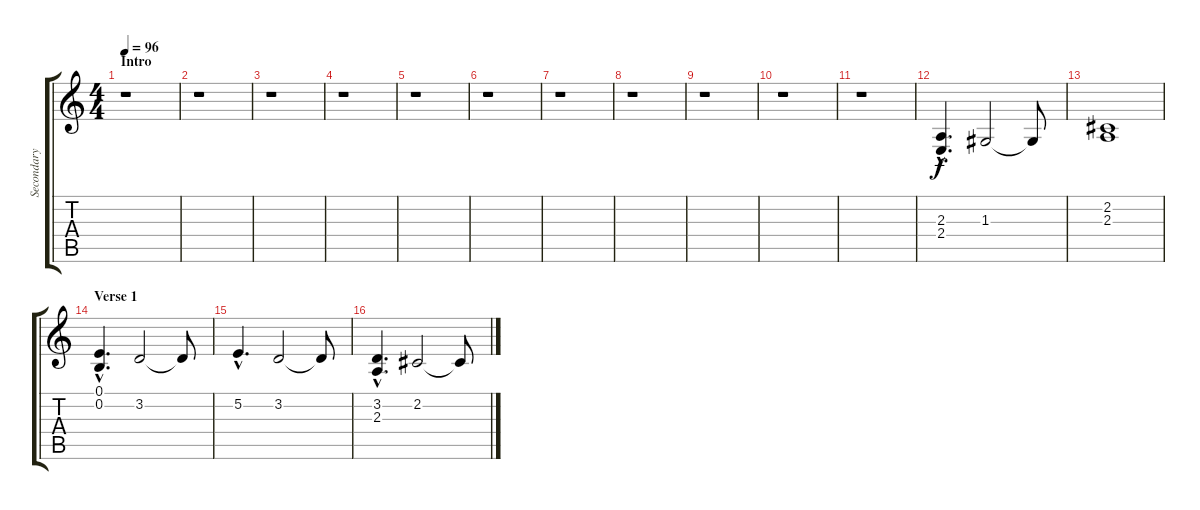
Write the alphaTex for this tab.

\track ("Secondary Keyboards" "Secondary ") {instrument synthbrass1}
\staff {score tabs}
\tuning (E4 B3 G3 D3 A2 E2) {hide}
\ts (4 4)
\section ("" "Intro")
\tempo 96
\clef g2
\ks c
r.1{dy f instrument synthbrass1} |
r.1 |
r.1 |
r.1 |
r.1 |
r.1 |
r.1 |
r.1 |
r.1 |
r.1 |
r.1 |
(2.3{hac} 2.4).4{d} 1.3.2 1.3{t}.8 |
(2.2 2.3).1 |
\section ("" "Verse 1")
(0.1{hac} 0.2).4{d} 3.2.2 3.2{t}.8 |
5.2{hac}.4{d} 3.2.2 3.2{t}.8 |
(3.2{hac} 2.3).4{d} 2.2.2 2.2{t}.8
